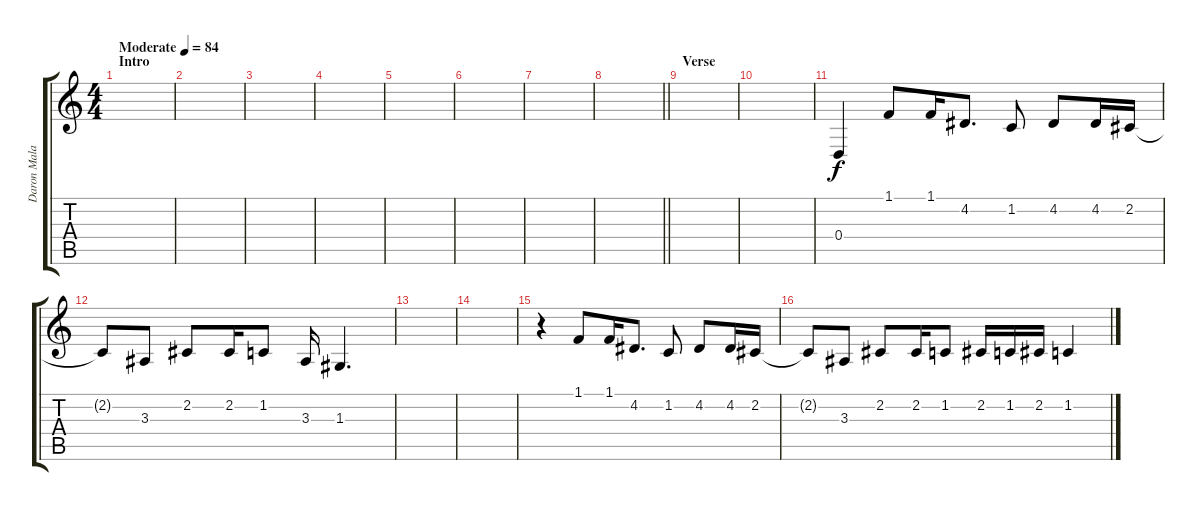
\track ("Daron Malakian" "Daron Mala") {instrument oboe}
\staff {score tabs}
\tuning (E4 B3 G3 D3 A2 E2) {hide}
\ts (4 4)
\section ("" "Intro")
\tempo (84 "Moderate")
\clef g2
\ks c
|
|
|
|
|
|
|
\barLineRight lightlight
|
\section ("" "Verse")
|
|
0.4.4 1.1.8 1.1.16 4.2.8{d} 1.2.8 4.2.8 4.2.16 2.2.16 |
2.2{t}.8 3.3.8 2.2.8 2.2.16 1.2.8 3.3.16 1.3.4{d} |
|
|
r.4 1.1.8 1.1.16 4.2.8{d} 1.2.8 4.2.8 4.2.16 2.2.16 |
2.2{t}.8 3.3.8 2.2.8 2.2.16 1.2.8 2.2.16 1.2.16 2.2.16 1.2.4
